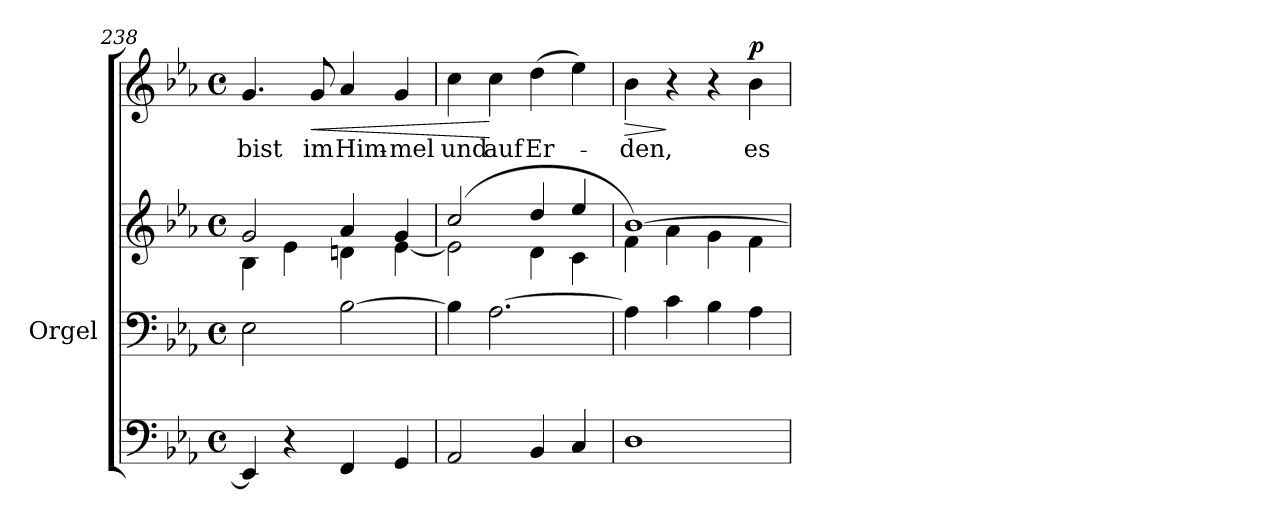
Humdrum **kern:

**kern	**kern	**kern	**kern	**text	**dynam
*part3	*part2	*part2	*part1	*part1	*part1
*staff4	*staff3	*staff2	*staff1	*staff1	*staff1
*	*I"Orgel	*	*	*	*
*	*I'Org.	*	*	*	*
*clefF4	*clefF4	*clefG2	*clefG2	*	*
*k[b-e-a-]	*k[b-e-a-]	*k[b-e-a-]	*k[b-e-a-]	*	*
*E-:	*E-:	*E-:	*E-:	*	*
*M4/4	*M4/4	*M4/4	*M4/4	*	*
*met(c)	*met(c)	*met(c)	*met(c)	*	*
=238	=238	=238	=238	=238	=238
*	*	*^	*	*	*
!	!	!	!	!	!LO:LY:b	!
4EE-/]	2E-\	2g/	4B-\	4.g/	bist	.
4r	.	.	4e-\	.	.	.
!	!	!	!	!	!LO:LY:b	!LO:HP:b
.	.	.	.	8g/	im	<
!	!	!	!	!	!LO:LY:b	!
4FF/	[2B-\	4a-/	4dn\	4a-/	Him-	.
!	!	!	!	!	!LO:LY:b	!
4GG/	.	4g/	[<4e-\	4g/	-mel	.
=239	=239	=239	=239	=239	=239	=239
!	!	!	!	!	!LO:LY:b	!
2AA-/	4B-\]	(2cc/	2e-\]	4cc\	und	.
!	!	!	!	!	!LO:LY:b	!
.	[2.A-\	.	.	4cc\	auf	[
!	!	!	!	!	!LO:LY:b	!
4BB-/	.	4dd/	4d\	(>4dd\	Er-	.
4C/	.	4ee-/	4c\	4ee-\)	.	.
=240	=240	=240	=240	=240	=240	=240
!	!	!	!	!	!LO:LY:b	!LO:HP:b
1D	4A-\]	[>1b-)	4f\	4b-\	-den,	>
.	4c\	.	4a-\	4r	.	]
.	4B-\	.	4g\	4r	.	.
!	!	!	!	!	!LO:LY:b	!LO:DY:a
.	4A-\	.	4f\	4b-\	es	p
*	*	*v	*v	*	*	*
=	=	=	=	=	=
*-	*-	*-	*-	*-	*-
